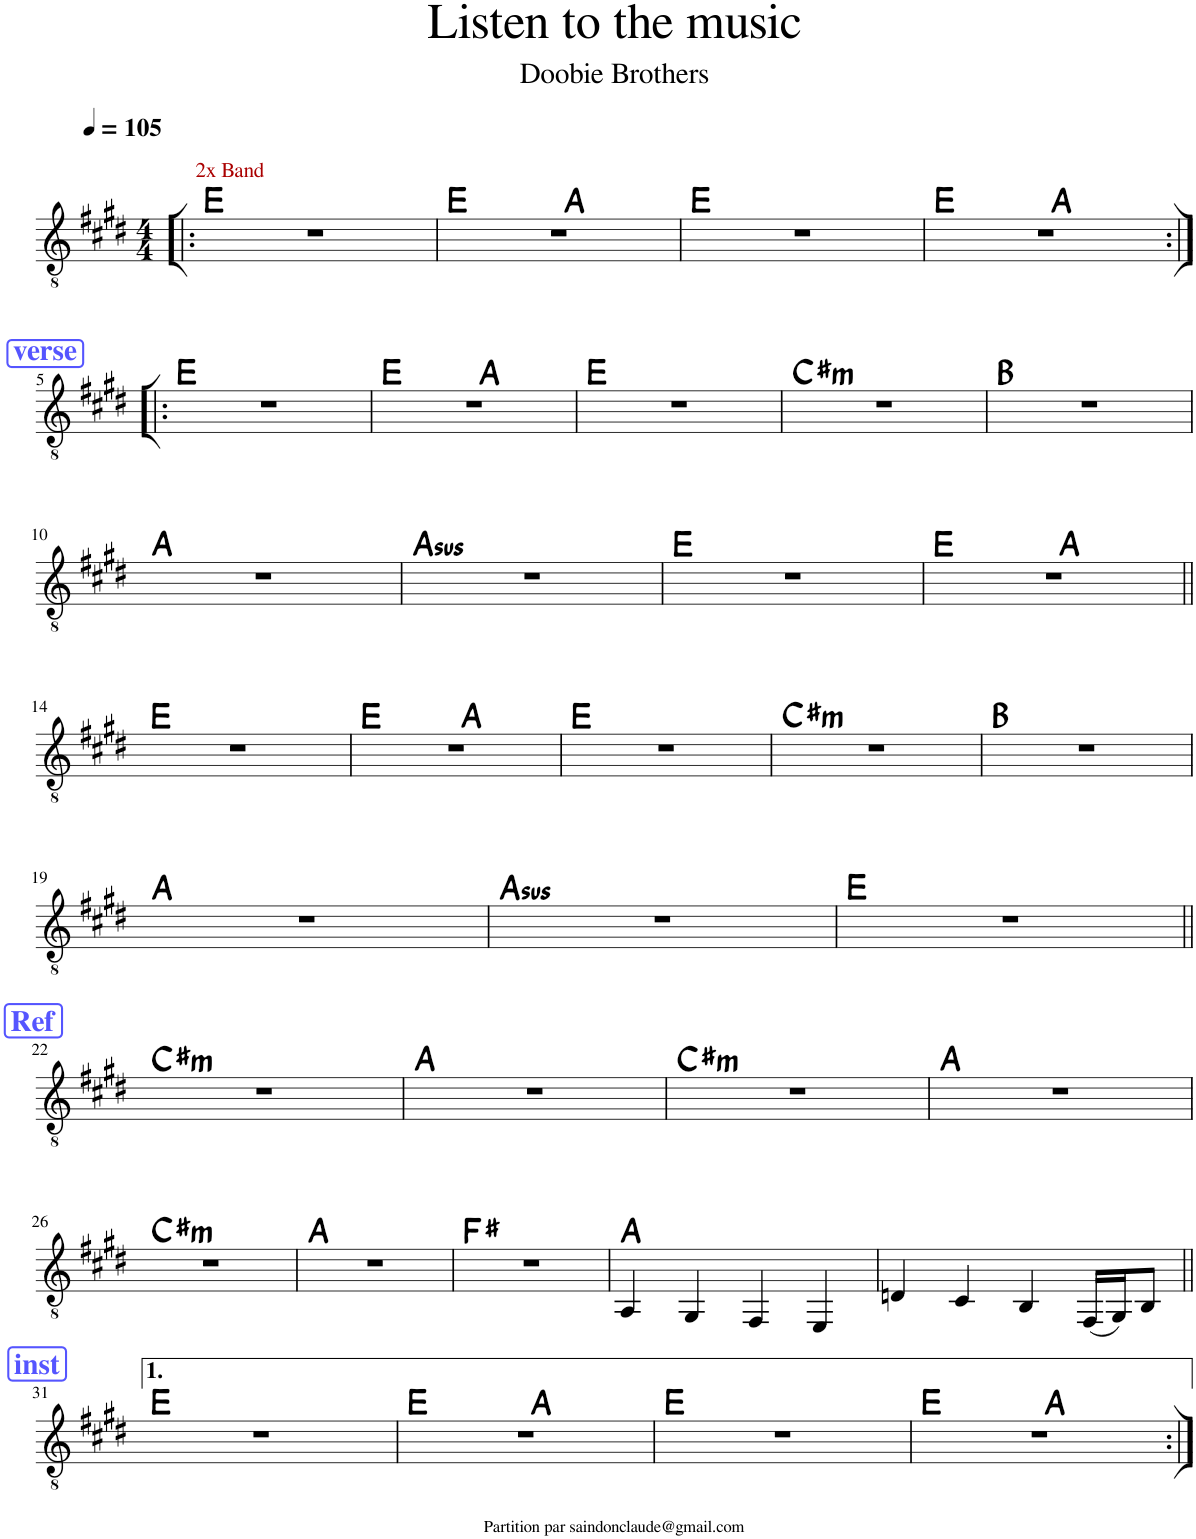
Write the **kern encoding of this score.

**kern	**harte
*part1	*part1
*staff1	*
*I"Classical Guitar	*
*I'Guit.	*
*clefGv2	*
*k[f#c#g#d#]	*
*M4/4	*
*MM105	*
=1!|:	=1!|:
!LO:TX:a:color=#AA0000:t=2x Band	!
1r	E:maj
=2	=2
*^	*
1r	2ryy	E:maj
.	2ryy	A:maj
*v	*v	*
=3	=3
1r	E:maj
=4	=4
*^	*
1r	2ryy	E:maj
.	2ryy	A:maj
*v	*v	*
!!LO:LB:g=z
!!LO:REH:place=s1:a:B:cj:color=#5555FF:fs=14:t=verse
=5:|!|:	=5:|!|:
1r	E:maj
=6	=6
*^	*
1r	2ryy	E:maj
.	2ryy	A:maj
*v	*v	*
=7	=7
1r	E:maj
=8	=8
!	!LO:H:kt=m
1r	C#:min
=9	=9
1r	B:maj
!!LO:LB:g=z
=10	=10
1r	A:maj
=11	=11
!	!LO:H:kt=sus
1r	A:sus4
=12	=12
1r	E:maj
=13	=13
*^	*
1r	2ryy	E:maj
.	2ryy	A:maj
*v	*v	*
!!LO:LB:g=z
=14||	=14||
1r	E:maj
=15	=15
*^	*
1r	2ryy	E:maj
.	2ryy	A:maj
*v	*v	*
=16	=16
1r	E:maj
=17	=17
!	!LO:H:kt=m
1r	C#:min
=18	=18
1r	B:maj
!!LO:LB:g=z
=19	=19
1r	A:maj
=20	=20
!	!LO:H:kt=sus
1r	A:sus4
=21	=21
1r	E:maj
!!LO:LB:g=z
!!LO:REH:place=s1:a:B:cj:color=#5555FF:fs=14:t=Ref
=22||	=22||
!	!LO:H:kt=m
1r	C#:min
=23	=23
1r	A:maj
=24	=24
!	!LO:H:kt=m
1r	C#:min
=25	=25
1r	A:maj
!!LO:LB:g=z
=26	=26
!	!LO:H:kt=m
1r	C#:min
=27	=27
1r	A:maj
=28	=28
1r	F#:maj
=29	=29
4AA/	A:maj
4GG#/	.
4FF#/	.
4EE/	.
=30	=30
4Dn/	.
4C#/	.
4BB/	.
(16FF#/LL	.
16GG#/J)	.
8BB/J	.
!!LO:LB:g=z
!!LO:REH:place=s1:a:B:cj:color=#5555FF:fs=14:t=inst
=31||	=31||
1r	E:maj
=32	=32
*^	*
1r	2ryy	E:maj
.	2ryy	A:maj
*v	*v	*
=33	=33
1r	E:maj
=34	=34
*^	*
1r	2ryy	E:maj
.	2ryy	A:maj
*v	*v	*
=:|!	=:|!
*-	*-
